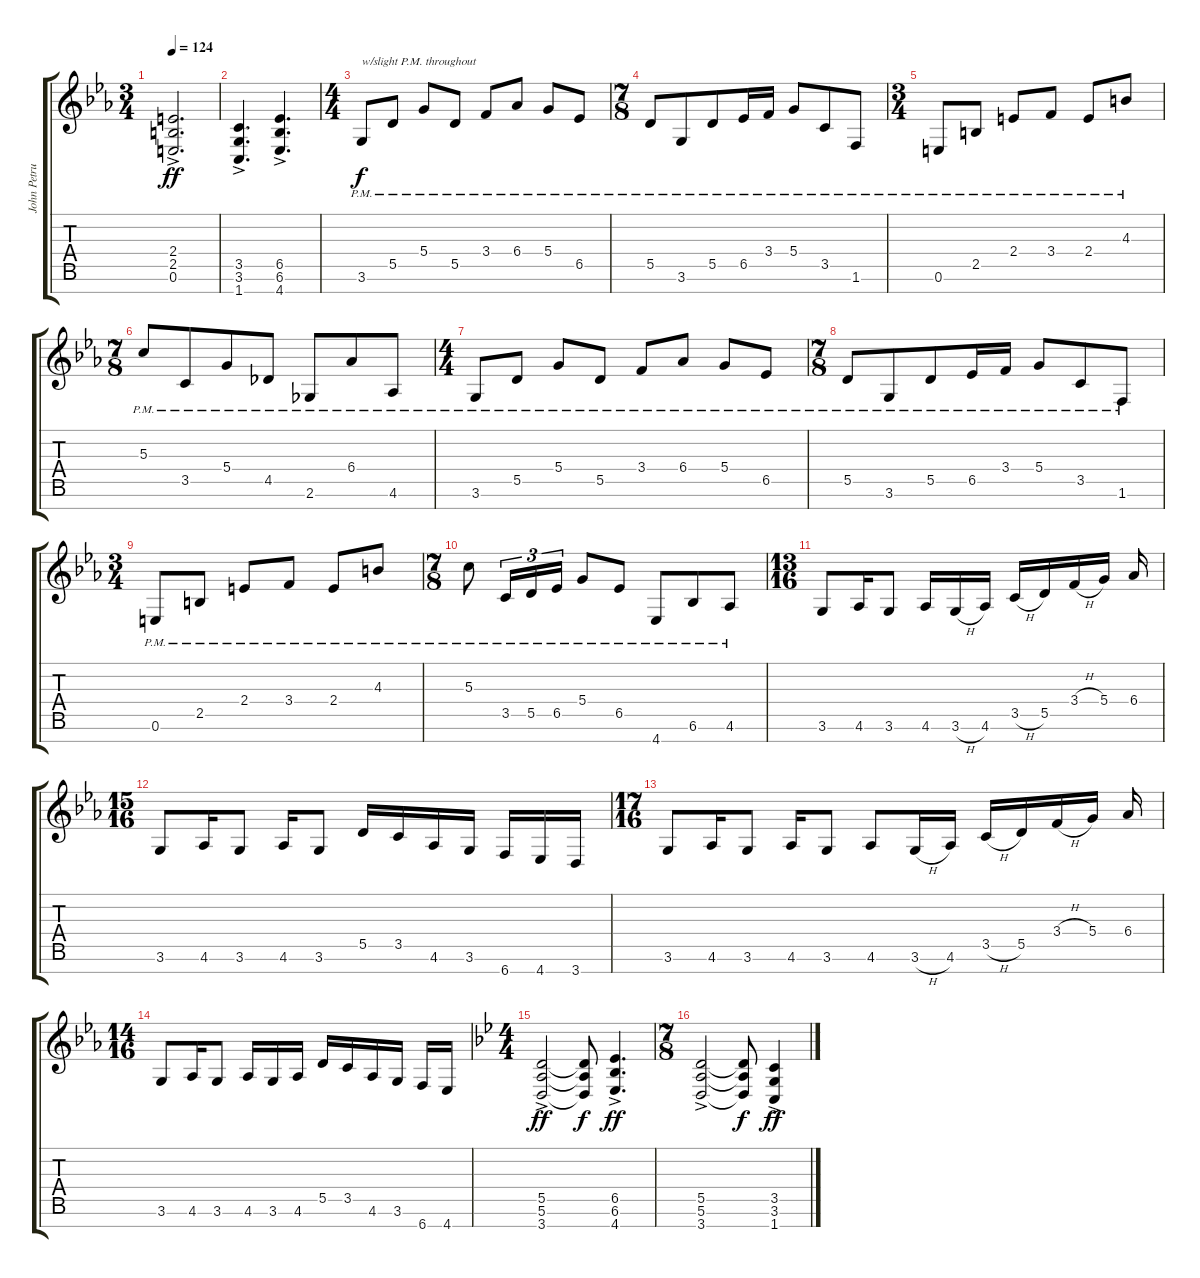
\track ("John Petrucci Guitar 1 (main)" "John Petru") {instrument distortionguitar}
\staff {score tabs}
\tuning (E4 B3 G3 D3 A2 E2 B1) {hide}
\ts (3 4)
\tempo 124
\clef g2
\ks eb
(2.4 2.5 0.6{ac}).2{d dy ff} |
(3.5 3.6 1.7{ac}).4{d} (6.5 6.6{ac} 4.7{ac}).4{d} |
\ts (4 4)
3.6{pm}.8{txt "w/slight P.M. throughout" dy f} 5.5{pm}.8 5.4{pm}.8 5.5{pm}.8 3.4{pm}.8 6.4{pm}.8 5.4{pm}.8 6.5{pm}.8 |
\ts (7 8)
5.5{pm}.8 3.6{pm}.8 5.5{pm}.8 6.5{pm}.16 3.4{pm}.16 5.4{pm}.8 3.5{pm}.8 1.6{pm}.8 |
\ts (3 4)
0.6{pm}.8 2.5{pm}.8 2.4{pm}.8 3.4{pm}.8 2.4{pm}.8 4.3{pm}.8 |
\ts (7 8)
5.3{pm}.8 3.5{pm}.8 5.4{pm}.8 4.5{pm}.8 2.6{pm}.8 6.4{pm}.8 4.6{pm}.8 |
\ts (4 4)
3.6{pm}.8 5.5{pm}.8 5.4{pm}.8 5.5{pm}.8 3.4{pm}.8 6.4{pm}.8 5.4{pm}.8 6.5{pm}.8 |
\ts (7 8)
5.5{pm}.8 3.6{pm}.8 5.5{pm}.8 6.5{pm}.16 3.4{pm}.16 5.4{pm}.8 3.5{pm}.8 1.6{pm}.8 |
\ts (3 4)
0.6{pm}.8 2.5{pm}.8 2.4{pm}.8 3.4{pm}.8 2.4{pm}.8 4.3{pm}.8 |
\ts (7 8)
5.3{pm}.8 3.5{pm}.16{tu (3 2)} 5.5{pm}.16{tu (3 2)} 6.5{pm}.16{tu (3 2)} 5.4{pm}.8 6.5{pm}.8 4.7{pm}.8 6.6{pm}.8 4.6{pm}.8 |
\ts (13 16)
3.6.8 4.6.16 3.6.8 4.6.16 3.6{h}.16 4.6.16 3.5{h}.16 5.5.16 3.4{h}.16 5.4.16 6.4.16 |
\ts (15 16)
3.6.8 4.6.16 3.6.8 4.6.16 3.6.8 5.5.16 3.5.16 4.6.16 3.6.16 6.7.16 4.7.16 3.7.16 |
\ts (17 16)
3.6.8 4.6.16 3.6.8 4.6.16 3.6.8 4.6.8 3.6{h}.16 4.6.16 3.5{h}.16 5.5.16 3.4{h}.16 5.4.16 6.4.16 |
\ts (14 16)
3.6.8 4.6.16 3.6.8 4.6.16 3.6.16 4.6.16 5.5.16 3.5.16 4.6.16 3.6.16 6.7.16 4.7.16 |
\ts (4 4)
\ks bb
(5.5 5.6 3.7{ac}).2{dy ff} (5.5{t} 5.6{t} 3.7{t}).8{dy f} (6.5 6.6 4.7{ac}).4{d dy ff} |
\ts (7 8)
(5.5 5.6 3.7{ac}).2 (5.5{t} 5.6{t} 3.7{t}).8{dy f} (3.5 3.6 1.7{ac}).4{dy ff}
